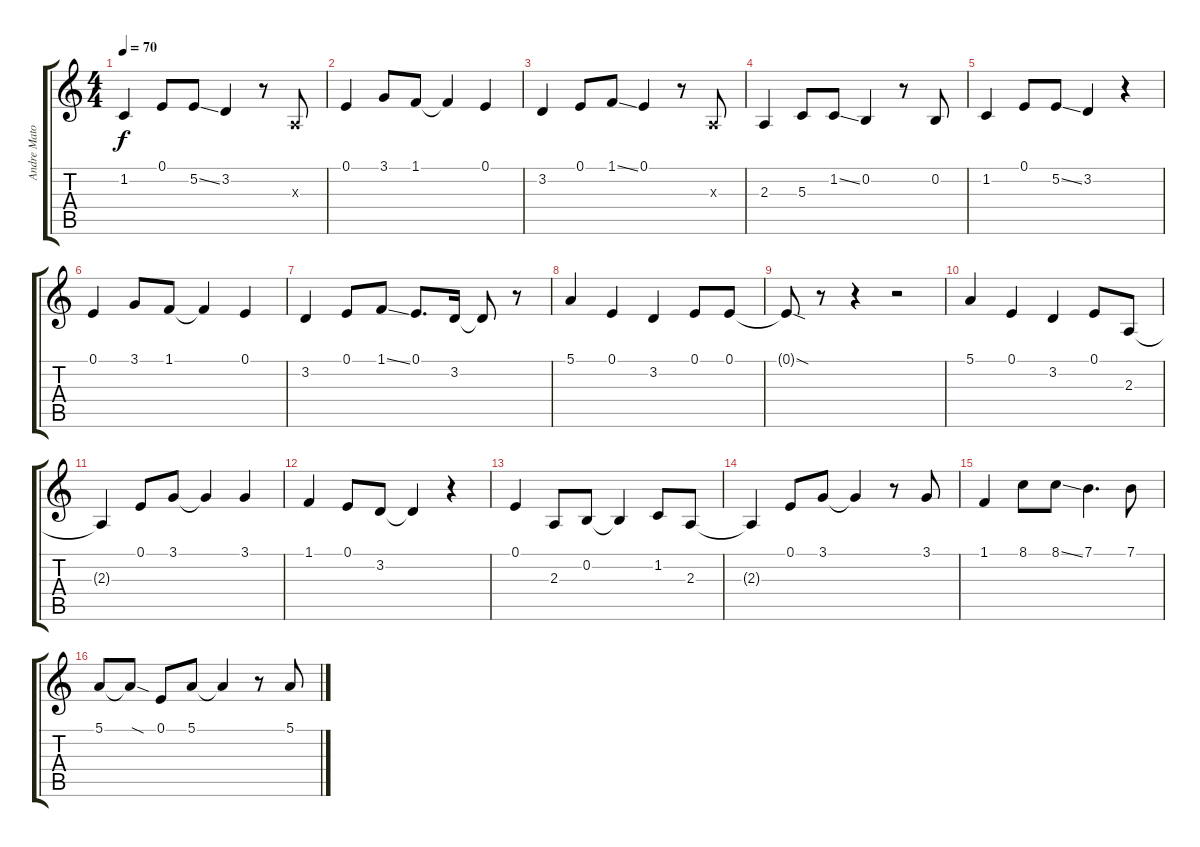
\track ("Andre Matos" "Andre Mato") {instrument choiraahs}
\staff {score tabs}
\tuning (E4 B3 G3 D3 A2 E2) {hide}
\ts (4 4)
\tempo 70
\clef g2
\ks c
1.2.4{dy f} 0.1.8 5.2{ss}.8 3.2.4 r.8 2.3{x}.8 |
0.1.4 3.1.8 1.1.8 1.1{t}.4 0.1.4 |
3.2.4 0.1.8 1.1{ss}.8 0.1.4 r.8 2.3{x}.8 |
2.3.4 5.3.8 1.2{ss}.8 0.2.4 r.8 0.2.8 |
1.2.4 0.1.8 5.2{ss}.8 3.2.4 r.4 |
0.1.4 3.1.8 1.1.8 1.1{t}.4 0.1.4 |
3.2.4 0.1.8 1.1{ss}.8 0.1.8{d} 3.2.16 3.2{t}.8 r.8 |
5.1.4 0.1.4 3.2.4 0.1.8 0.1.8 |
0.1{sod t}.8 r.8 r.4 r.2 |
5.1.4 0.1.4 3.2.4 0.1.8 2.3.8 |
2.3{t}.4 0.1.8 3.1.8 3.1{t}.4 3.1.4 |
1.1.4 0.1.8 3.2.8 3.2{t}.4 r.4 |
0.1.4 2.3.8 0.2.8 0.2{t}.4 1.2.8 2.3.8 |
2.3{t}.4 0.1.8 3.1.8 3.1{t}.4 r.8 3.1.8 |
1.1.4 8.1.8 8.1{ss}.8 7.1.4{d} 7.1.8 |
5.1.8 5.1{sod t}.8 0.1.8 5.1.8 5.1{t}.4 r.8 5.1.8
